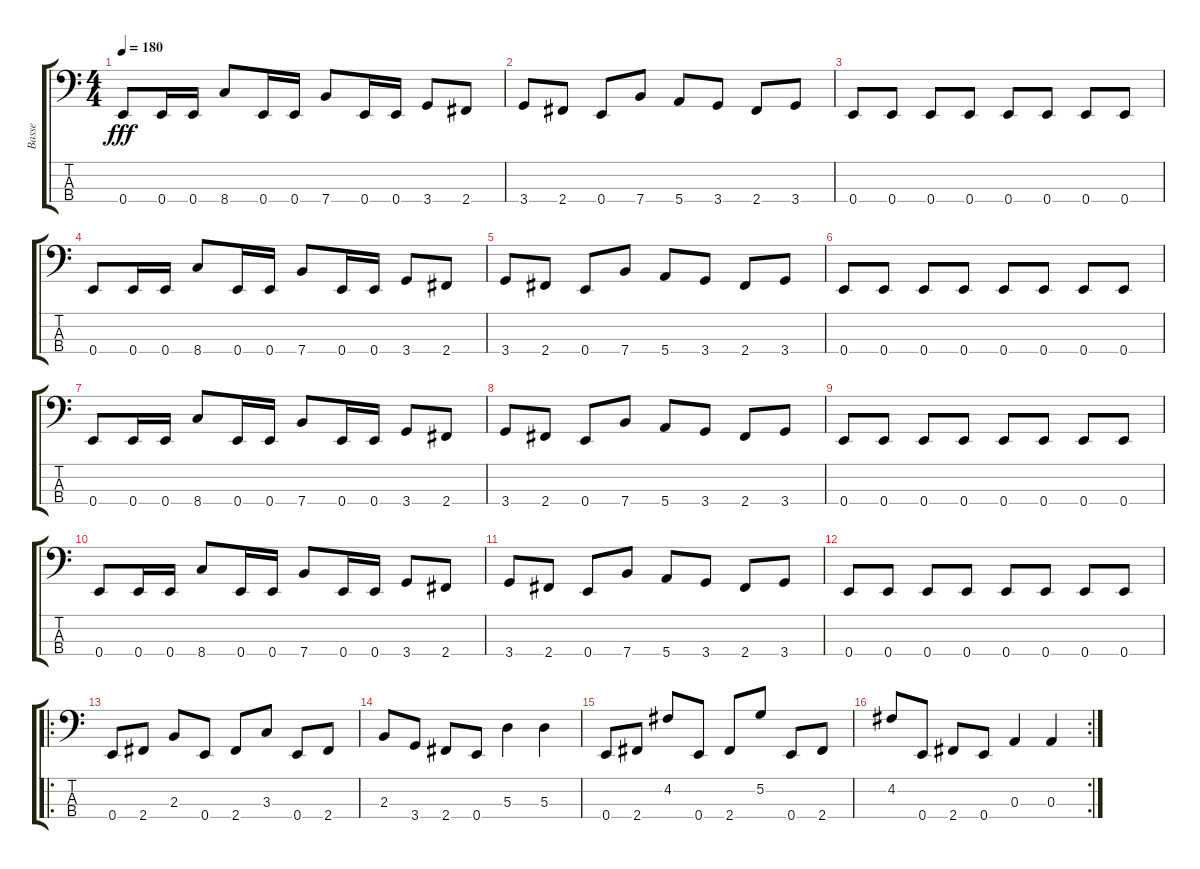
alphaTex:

\track ("Basse" "Basse") {instrument electricbasspick}
\staff {score tabs}
\tuning (G2 D2 A1 E1) {hide}
\ts (4 4)
\tempo 180
\clef f4
\ks c
0.4.8{dy fff} 0.4.16 0.4.16 8.4.8 0.4.16 0.4.16 7.4.8 0.4.16 0.4.16 3.4.8 2.4.8 |
3.4.8 2.4.8 0.4.8 7.4.8 5.4.8 3.4.8 2.4.8 3.4.8 |
0.4.8 0.4.8 0.4.8 0.4.8 0.4.8 0.4.8 0.4.8 0.4.8 |
0.4.8 0.4.16 0.4.16 8.4.8 0.4.16 0.4.16 7.4.8 0.4.16 0.4.16 3.4.8 2.4.8 |
3.4.8 2.4.8 0.4.8 7.4.8 5.4.8 3.4.8 2.4.8 3.4.8 |
0.4.8 0.4.8 0.4.8 0.4.8 0.4.8 0.4.8 0.4.8 0.4.8 |
0.4.8 0.4.16 0.4.16 8.4.8 0.4.16 0.4.16 7.4.8 0.4.16 0.4.16 3.4.8 2.4.8 |
3.4.8 2.4.8 0.4.8 7.4.8 5.4.8 3.4.8 2.4.8 3.4.8 |
0.4.8 0.4.8 0.4.8 0.4.8 0.4.8 0.4.8 0.4.8 0.4.8 |
0.4.8 0.4.16 0.4.16 8.4.8 0.4.16 0.4.16 7.4.8 0.4.16 0.4.16 3.4.8 2.4.8 |
3.4.8 2.4.8 0.4.8 7.4.8 5.4.8 3.4.8 2.4.8 3.4.8 |
0.4.8 0.4.8 0.4.8 0.4.8 0.4.8 0.4.8 0.4.8 0.4.8 |
\ro
0.4.8 2.4.8 2.3.8 0.4.8 2.4.8 3.3.8 0.4.8 2.4.8 |
2.3.8 3.4.8 2.4.8 0.4.8 5.3.4 5.3.4 |
0.4.8 2.4.8 4.2.8 0.4.8 2.4.8 5.2.8 0.4.8 2.4.8 |
\rc 2
4.2.8 0.4.8 2.4.8 0.4.8 0.3.4 0.3.4
